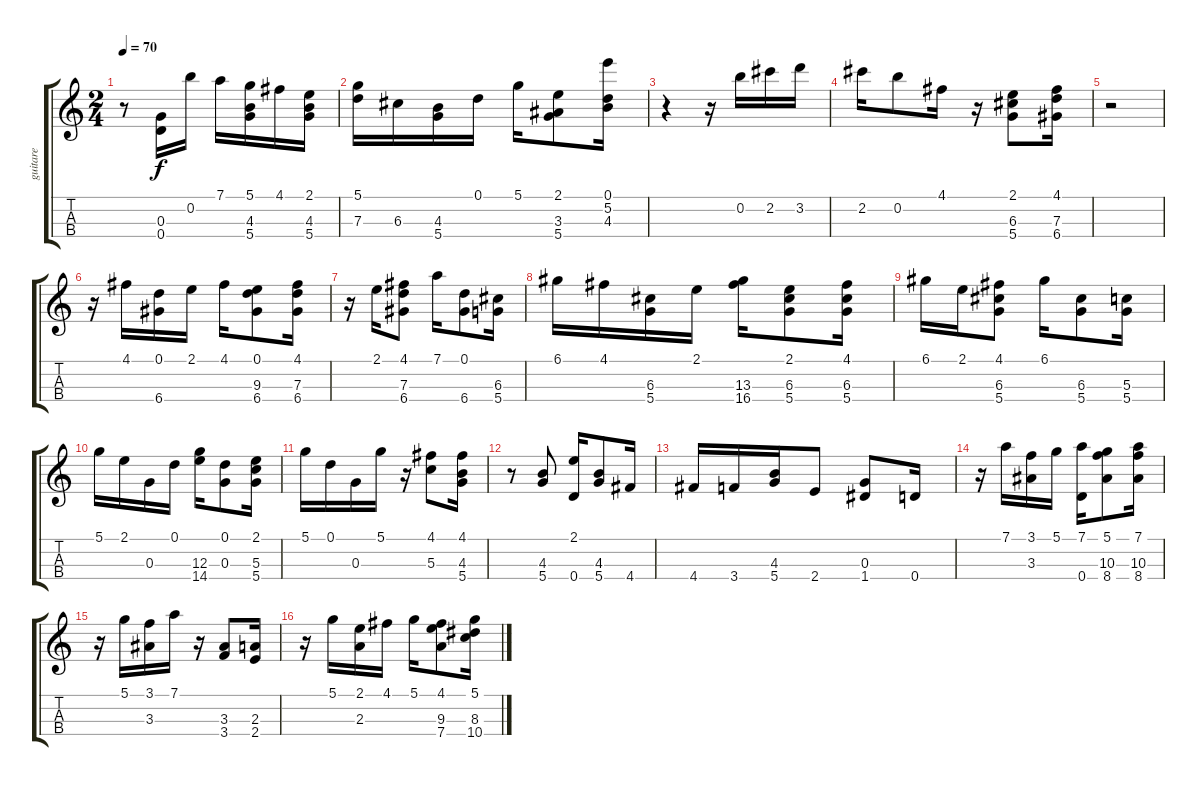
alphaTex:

\track ("guitare" "guitare") {instrument acousticguitarnylon}
\staff {score tabs}
\tuning (D4 B4 G3 D3) {hide}
\ts (2 4)
\tempo 70
\clef g2
\ks c
r.8{dy f} (0.3 0.4).16 0.2.16 7.1.16 (5.1 4.3 5.4).16 4.1.16 (2.1 4.3 5.4).16 |
(5.1 7.3).16 6.3.16 (4.3 5.4).16 0.1.16 5.1.16 (2.1 3.3 5.4).8 (0.1 5.2 4.3).16 |
r.4 r.16 0.2.16 2.2.16 3.2.16 |
2.2.16 0.2.8 4.1.16 r.16 (2.1 6.3 5.4).8 (4.1 7.3 6.4).16 |
r.2 |
r.16 4.1.16 (0.1 6.4).16 2.1.16 4.1.16 (0.1 9.3 6.4).8 (4.1 7.3 6.4).16 |
r.16 2.1.16 (4.1 7.3 6.4).8 7.1.16 (0.1 6.4).8 (6.3 5.4).16 |
6.1.16 4.1.16 (6.3 5.4).16 2.1.16 (13.3 16.4).16 (2.1 6.3 5.4).8 (4.1 6.3 5.4).16 |
6.1.16 2.1.16 (4.1 6.3 5.4).8 6.1.16 (6.3 5.4).8 (5.3 5.4).16 |
5.1.16 2.1.16 0.3.16 0.1.16 (12.3 14.4).16 (0.1 0.3).8 (2.1 5.3 5.4).16 |
5.1.16 0.1.16 0.3.16 5.1.16 r.16 (4.1 5.3).8 (4.1 4.3 5.4).16 |
r.8 (4.3 5.4).8 (2.1 0.4).16 (4.3 5.4).8 4.4.16 |
4.4.16 3.4.16 (4.3 5.4).16 2.4.8 (0.3 1.4).8 0.4.16 |
r.16 7.1.16 (3.1 3.3).16 5.1.16 (7.1 0.4).16 (5.1 10.3 8.4).8 (7.1 10.3 8.4).16 |
r.16 5.1.16 (3.1 3.3).16 7.1.16 r.16 (3.3 3.4).8 (2.3 2.4).16 |
r.16 5.1.16 (2.1 2.3).16 4.1.16 5.1.16 (4.1 9.3 7.4).8 (5.1 8.3 10.4).16
